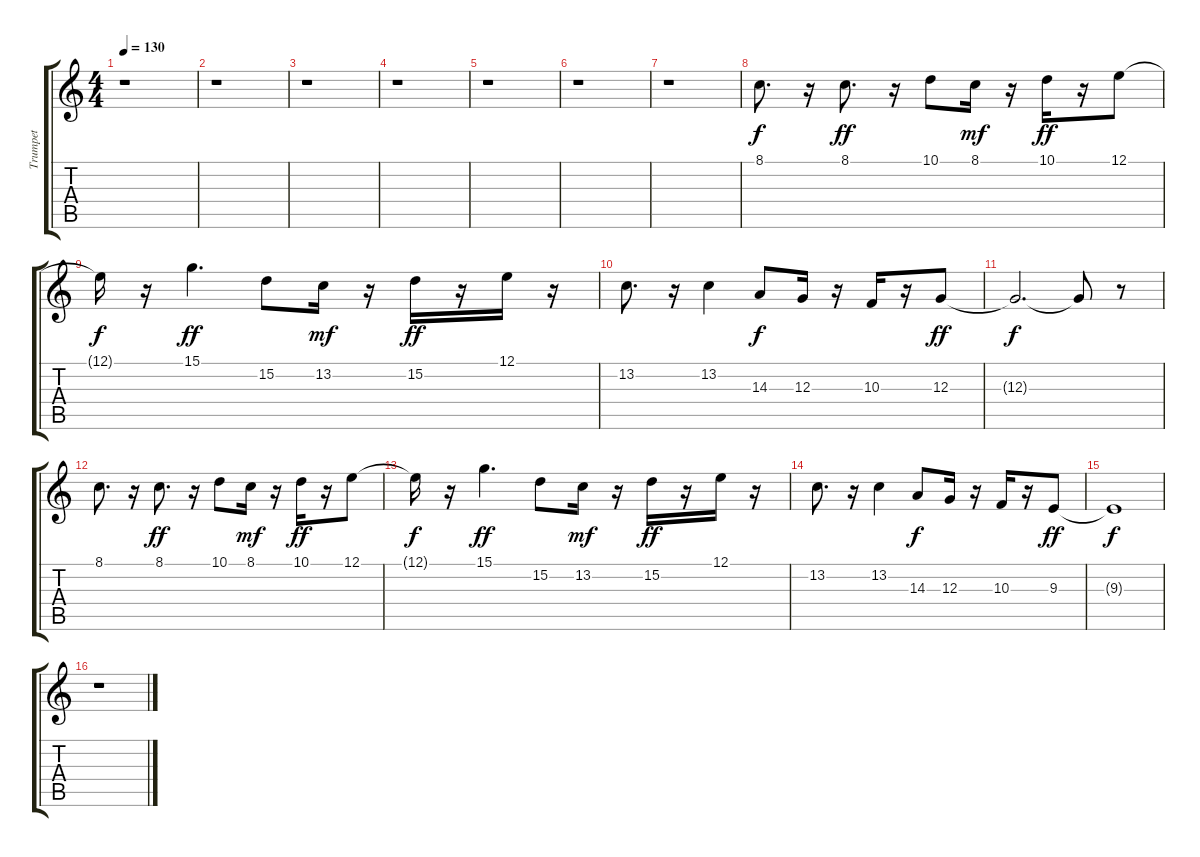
\track ("Trumpet" "Trumpet") {instrument trumpet}
\staff {score tabs}
\tuning (E4 B3 G3 D3 A2 E2) {hide}
\ts (4 4)
\tempo 130
\clef g2
\ks c
r.1{dy f} |
r.1 |
r.1 |
r.1 |
r.1 |
r.1 |
r.1 |
8.1.8{d} r.16 8.1.8{d dy ff} r.16 10.1.8 8.1.16{dy mf} r.16 10.1.16{dy ff} r.16 12.1.8 |
12.1{t}.16{dy f} r.16 15.1.4{d dy ff} 15.2.8 13.2.16{dy mf} r.16 15.2.16{dy ff} r.16 12.1.16 r.16 |
13.2.8{d} r.16 13.2.4 14.3.8{dy f} 12.3.16 r.16 10.3.16 r.16 12.3.8{dy ff} |
12.3{t}.2{d dy f} 12.3{t}.8 r.8 |
8.1.8{d} r.16 8.1.8{d dy ff} r.16 10.1.8 8.1.16{dy mf} r.16 10.1.16{dy ff} r.16 12.1.8 |
12.1{t}.16{dy f} r.16 15.1.4{d dy ff} 15.2.8 13.2.16{dy mf} r.16 15.2.16{dy ff} r.16 12.1.16 r.16 |
13.2.8{d} r.16 13.2.4 14.3.8{dy f} 12.3.16 r.16 10.3.16 r.16 9.3.8{dy ff} |
9.3{t}.1{dy f} |
r.1
